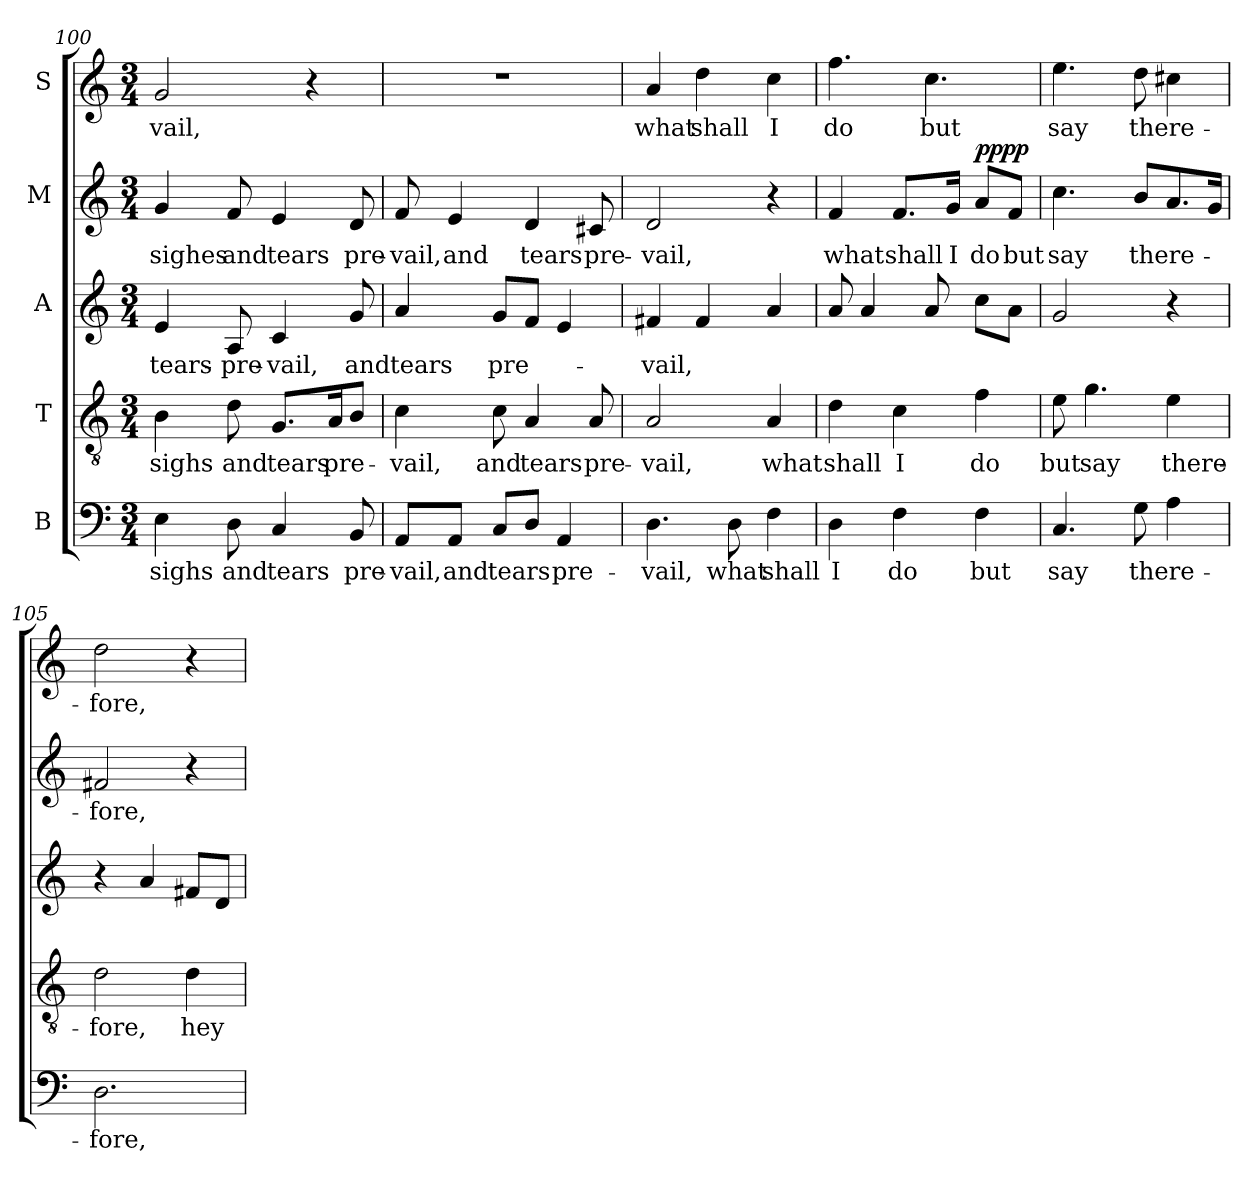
**kern	**text	**kern	**text	**kern	**text	**kern	**text	**dynam	**kern	**text
*part5	*part5	*part4	*part4	*part3	*part3	*part2	*part2	*part2	*part1	*part1
*staff5	*staff5	*staff4	*staff4	*staff3	*staff3	*staff2	*staff2	*staff2	*staff1	*staff1
*I"B	*	*I"T	*	*I"A	*	*I"M	*	*	*I"S	*
!!LO:PB:g=z
*clefF4	*	*clefGv2	*	*clefG2	*	*clefG2	*	*	*clefG2	*
*k[]	*	*k[]	*	*k[]	*	*k[]	*	*	*k[]	*
*M3/4	*	*M3/4	*	*M3/4	*	*M3/4	*	*	*M3/4	*
=100	=100	=100	=100	=100	=100	=100	=100	=100	=100	=100
!	!LO:LY:b	!	!LO:LY:b	!	!LO:LY:b	!	!LO:LY:b	!	!	!LO:LY:b
4E\	sighs	4B\	sighs	4e/	tears-	4g/	sighes	.	2g/	-vail,
!	!LO:LY:b	!	!LO:LY:b	!	!LO:LY:b	!	!LO:LY:b	!	!	!
8D\	and	8d\	and	8A/	-pre-	8f/	and	.	.	.
!	!LO:LY:b	!	!LO:LY:b	!	!LO:LY:b	!	!LO:LY:b	!	!	!
4C/	tears	8.G/L	tears	4c/	-vail,	4e/	tears	.	.	.
.	.	.	.	.	.	.	.	.	4r	.
!	!	!	!LO:LY:b	!	!	!	!	!	!	!
.	.	16A/K	pre-	.	.	.	.	.	.	.
!	!LO:LY:b	!	!	!	!LO:LY:b	!	!LO:LY:b	!	!	!
8BB/	pre-	8B/J	.	8g/	and	8d/	pre-	.	.	.
=101	=101	=101	=101	=101	=101	=101	=101	=101	=101	=101
!	!LO:LY:b	!	!LO:LY:b	!	!LO:LY:b	!	!LO:LY:b	!	!	!
8AA/L	-vail,	4c\	-vail,	4a/	tears	8f/	-vail,	.	2.r	.
!	!LO:LY:b	!	!	!	!	!	!LO:LY:b	!	!	!
8AA/J	and	.	.	.	.	4e/	and	.	.	.
!	!LO:LY:b	!	!LO:LY:b	!	!LO:LY:b	!	!	!	!	!
8C/L	tears	8c\	and	8g/L	pre-	.	.	.	.	.
!	!	!	!LO:LY:b	!	!	!	!LO:LY:b	!	!	!
8D/J	.	4A/	tears	8f/J	.	4d/	tears	.	.	.
!	!LO:LY:b	!	!	!	!	!	!	!	!	!
4AA/	pre-	.	.	4e/	.	.	.	.	.	.
!	!	!	!LO:LY:b	!	!	!	!LO:LY:b	!	!	!
.	.	8A/	pre-	.	.	8c#X/	pre-	.	.	.
=102	=102	=102	=102	=102	=102	=102	=102	=102	=102	=102
!	!LO:LY:b	!	!LO:LY:b	!	!LO:LY:b	!	!LO:LY:b	!	!	!LO:LY:b
4.D\	-vail,	2A/	-vail,	4f#X/	-vail,	2d/	-vail,	.	4a/	what
!	!	!	!	!	!	!	!	!	!	!LO:LY:b
.	.	.	.	4f#/	.	.	.	.	4dd\	shall
!	!LO:LY:b	!	!	!	!	!	!	!	!	!
8D\	what	.	.	.	.	.	.	.	.	.
!	!LO:LY:b	!	!LO:LY:b	!	!	!	!	!	!	!LO:LY:b
4F\	shall	4A/	what	4a/	.	4r	.	.	4cc\	I
=103	=103	=103	=103	=103	=103	=103	=103	=103	=103	=103
!	!LO:LY:b	!	!LO:LY:b	!	!	!	!LO:LY:b	!	!	!LO:LY:b
4D\	I	4d\	shall	8a/	.	4f/	what	.	4.ff\	do
.	.	.	.	4a/	.	.	.	.	.	.
!	!LO:LY:b	!	!LO:LY:b	!	!	!	!LO:LY:b	!	!	!
4F\	do	4c\	I	.	.	8.f/L	shall	.	.	.
!	!	!	!	!	!	!	!	!	!	!LO:LY:b
.	.	.	.	8a/	.	.	.	.	4.cc\	but
!	!	!	!	!	!	!	!LO:LY:b	!	!	!
.	.	.	.	.	.	16g/Jk	I	.	.	.
!	!LO:LY:b	!	!LO:LY:b	!	!	!	!LO:LY:b	!LO:DY:b	!	!
4F\	but	4f\	do	8cc\L	.	8a/L	do	pppp	.	.
!	!	!	!	!	!	!	!LO:LY:b	!	!	!
.	.	.	.	8a\J	.	8f/J	but	.	.	.
=104	=104	=104	=104	=104	=104	=104	=104	=104	=104	=104
!	!LO:LY:b	!	!LO:LY:b	!	!	!	!LO:LY:b	!	!	!LO:LY:b
4.C/	say	8e\	but	2g/	.	4.cc\	say	.	4.ee\	say
!	!	!	!LO:LY:b	!	!	!	!	!	!	!
.	.	4.g\	say	.	.	.	.	.	.	.
!	!LO:LY:b	!	!	!	!	!	!LO:LY:b	!	!	!LO:LY:b
8G\	there-	.	.	.	.	8b/L	there-	.	8dd\	there-
!	!	!	!LO:LY:b	!	!	!	!	!	!	!
4A\	.	4e\	there-	4r	.	8.a/	.	.	4cc#X\	.
.	.	.	.	.	.	16g/Jk	.	.	.	.
!!LO:LB:g=z
=105	=105	=105	=105	=105	=105	=105	=105	=105	=105	=105
!	!LO:LY:b	!	!LO:LY:b	!	!	!	!LO:LY:b	!	!	!LO:LY:b
2.D\	-fore,	2d\	-fore,	4r	.	2f#X/	-fore,	.	2dd\	-fore,
.	.	.	.	4a/	.	.	.	.	.	.
!	!	!	!LO:LY:b	!	!	!	!	!	!	!
.	.	4d\	hey	8f#X/L	.	4r	.	.	4r	.
.	.	.	.	8d/J	.	.	.	.	.	.
=	=	=	=	=	=	=	=	=	=	=
*-	*-	*-	*-	*-	*-	*-	*-	*-	*-	*-
